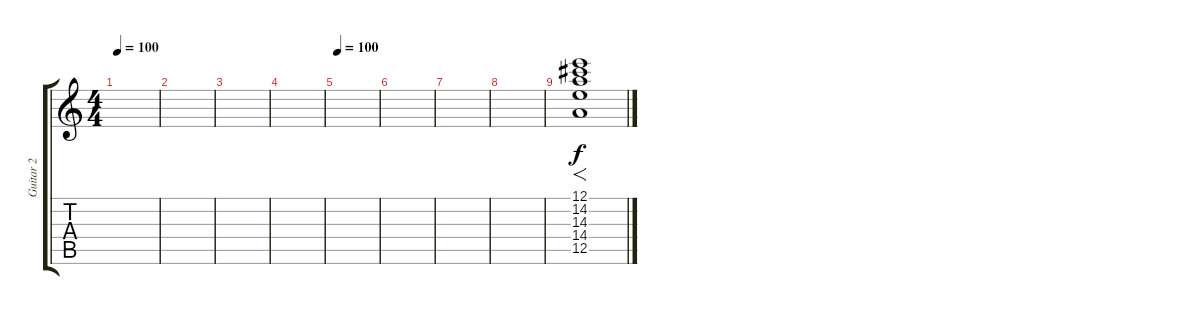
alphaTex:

\track ("Guitar 2" "Guitar 2") {instrument distortionguitar}
\staff {score tabs}
\tuning (E4 B3 G3 D3 A2 E2) {hide}
\ts (4 4)
\tempo 100
\clef g2
\ks c
|
|
|
|
\tempo 100
|
|
|
|
(12.1 14.2 14.3 14.4 12.5).1{f}
